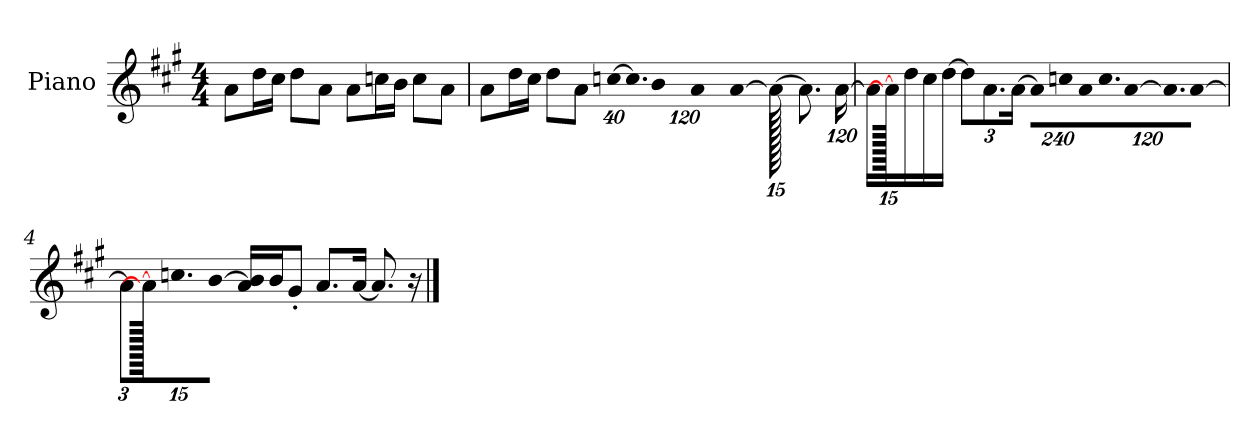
**kern
*part1
*staff1
*I"Piano
*I'P-no
*clefG2
*k[f#c#g#]
*M4/4
*MM90
=1
8a\L
16dd\L
16cc#\JJ
8dd\L
8a\J
8a\L
16ccn\L
16b\JJ
8cc\L
8a\J
=2
8a\L
16dd\L
16cc#\JJ
8dd\L
8a\J
*Xbrackettup
!LO:N:vis=32
[640%23ccn\KLL
!LO:N:vis=16.
960%103cc\]
!LO:N:vis=32
640%23b\L
!LO:N:vis=64
960%17a\K
[320%17a\J
1920a\_
8.a\]
[1920%119a\Jk
=3
16a\LL]
1920a\_
16dd\
16cc#\
[16dd\JJ
12dd\L]
12.a\
[24a\Jk
!LO:N:vis=16
1920%137a\LL]
!LO:N:vis=16
1920%137ccn\
!LO:N:vis=16
1920%137a\
!LO:N:vis=16.
960%103cc\
!LO:N:vis=32
[640%23a\K
!LO:N:vis=16.
960%103a\]
[480%17a\JJ
!!LO:LB:g=z
=4
12a\L]
1920a\_
12.ccn\
[24b\Jk
16a/ 16b/]LL
16b/J
8g#'/J
8.a/L
[16a/Jk
8.a/]
16r
==
*-
